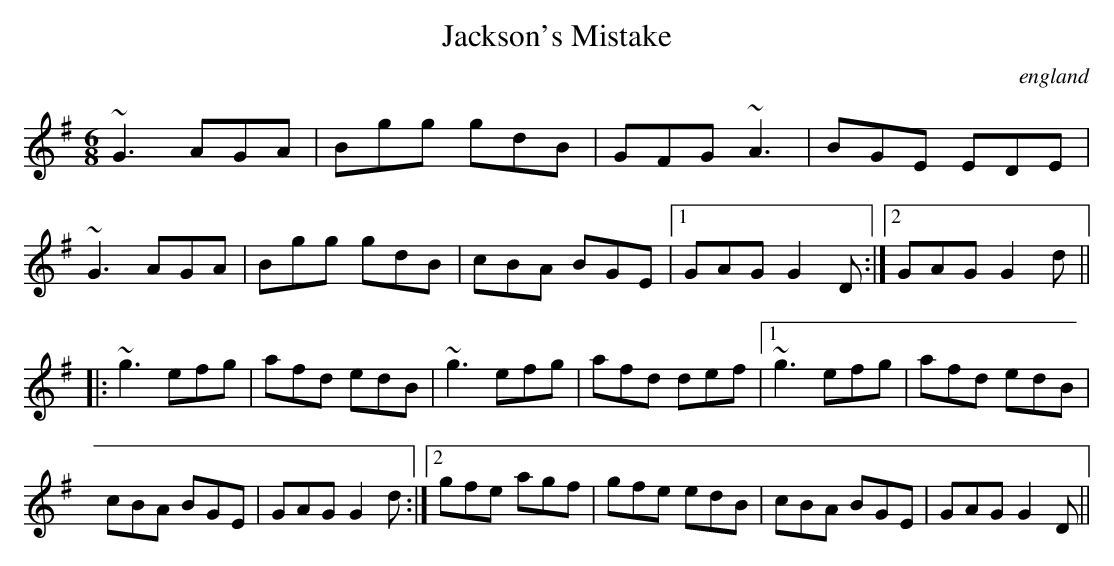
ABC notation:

X:1
T:Jackson's Mistake
O:england
M:6/8
K:G
~G3 AGA|Bgg gdB|GFG ~A3|BGE EDE|
~G3 AGA|Bgg gdB|cBA BGE|1 GAG G2D:|2 GAG G2d||
|:~g3 efg|afd edB|~g3 efg|afd def|1 ~g3 efg|afd edB|
cBA BGE|GAG G2d:|2 gfe agf|gfe edB|cBA BGE|GAG G2D||
